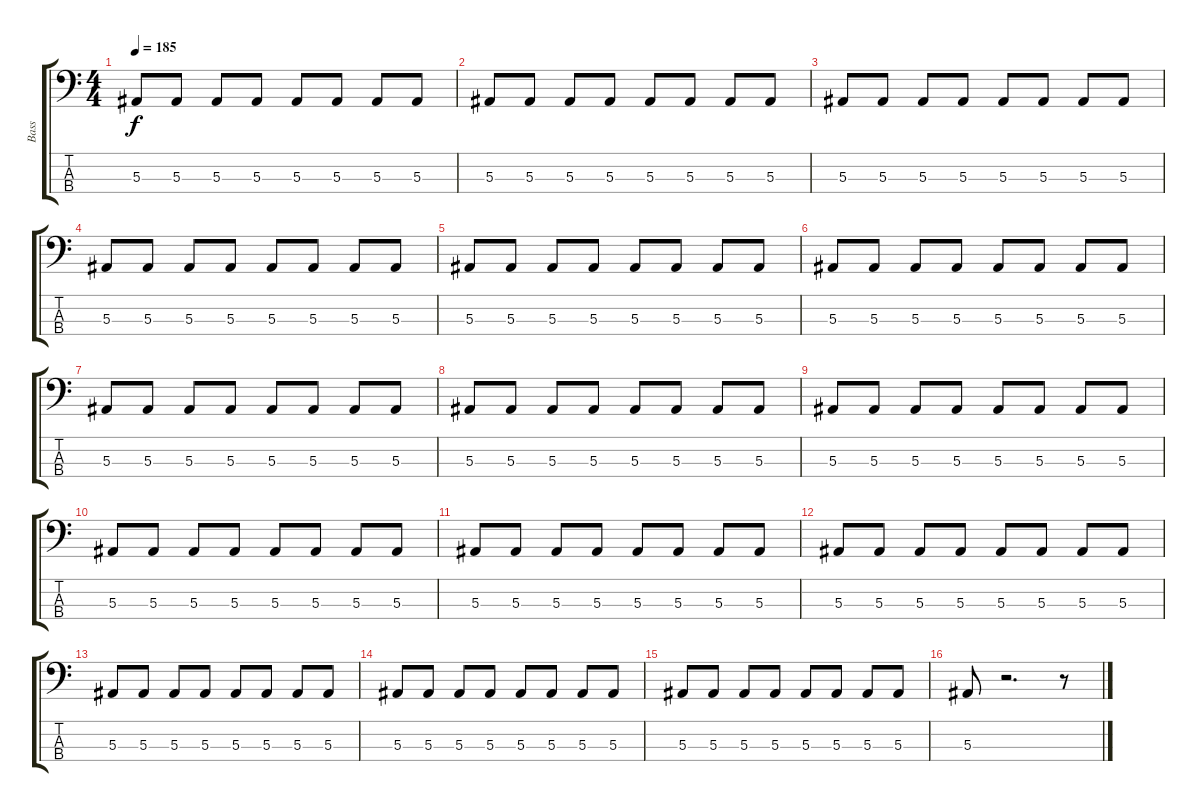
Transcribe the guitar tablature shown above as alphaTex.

\track ("Bass" "Bass") {instrument electricbasspick}
\staff {score tabs}
\tuning (Eb2 Bb1 F1 Bb0) {hide}
\ts (4 4)
\tempo 185
\clef f4
\ks c
5.3.8{dy f} 5.3.8 5.3.8 5.3.8 5.3.8 5.3.8 5.3.8 5.3.8 |
5.3.8 5.3.8 5.3.8 5.3.8 5.3.8 5.3.8 5.3.8 5.3.8 |
5.3.8 5.3.8 5.3.8 5.3.8 5.3.8 5.3.8 5.3.8 5.3.8 |
5.3.8 5.3.8 5.3.8 5.3.8 5.3.8 5.3.8 5.3.8 5.3.8 |
5.3.8 5.3.8 5.3.8 5.3.8 5.3.8 5.3.8 5.3.8 5.3.8 |
5.3.8 5.3.8 5.3.8 5.3.8 5.3.8 5.3.8 5.3.8 5.3.8 |
5.3.8 5.3.8 5.3.8 5.3.8 5.3.8 5.3.8 5.3.8 5.3.8 |
5.3.8 5.3.8 5.3.8 5.3.8 5.3.8 5.3.8 5.3.8 5.3.8 |
5.3.8 5.3.8 5.3.8 5.3.8 5.3.8 5.3.8 5.3.8 5.3.8 |
5.3.8 5.3.8 5.3.8 5.3.8 5.3.8 5.3.8 5.3.8 5.3.8 |
5.3.8 5.3.8 5.3.8 5.3.8 5.3.8 5.3.8 5.3.8 5.3.8 |
5.3.8 5.3.8 5.3.8 5.3.8 5.3.8 5.3.8 5.3.8 5.3.8 |
5.3.8 5.3.8 5.3.8 5.3.8 5.3.8 5.3.8 5.3.8 5.3.8 |
5.3.8 5.3.8 5.3.8 5.3.8 5.3.8 5.3.8 5.3.8 5.3.8 |
5.3.8 5.3.8 5.3.8 5.3.8 5.3.8 5.3.8 5.3.8 5.3.8 |
5.3.8 r.2{d} r.8
